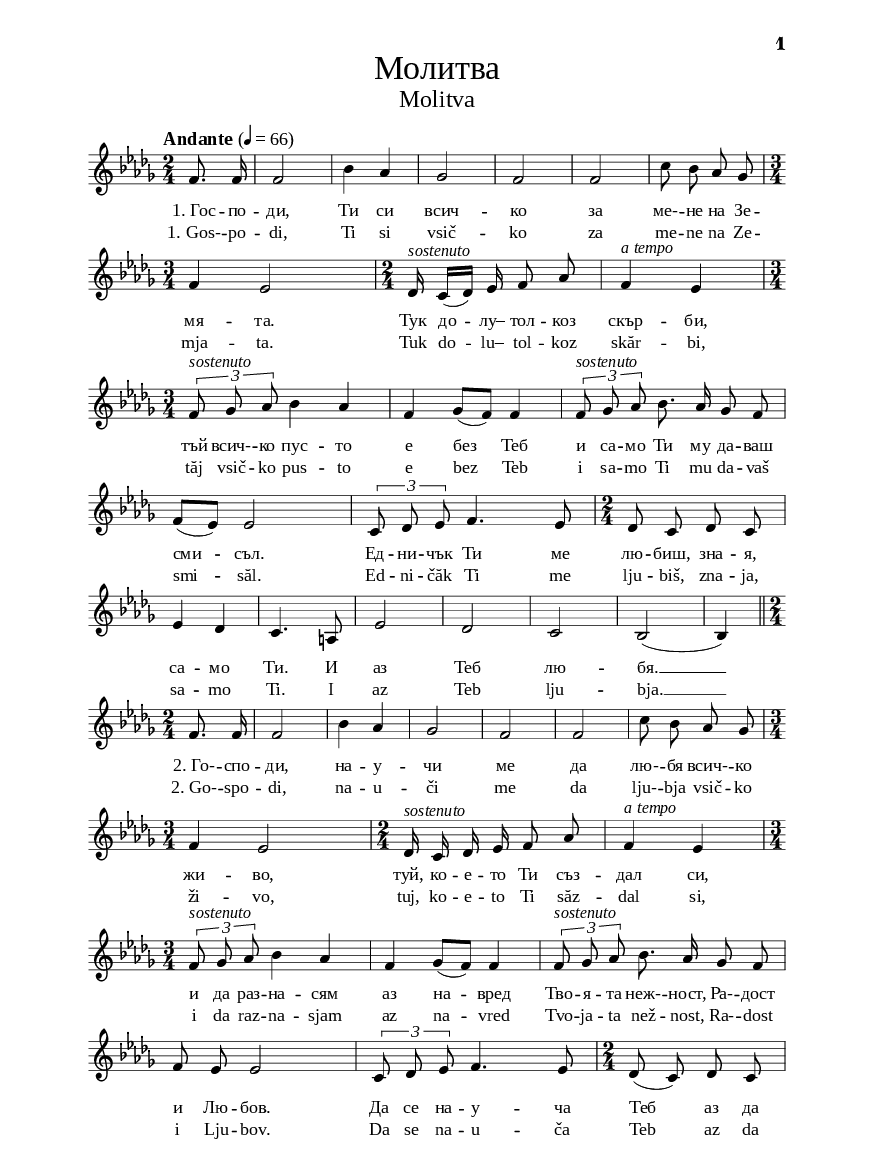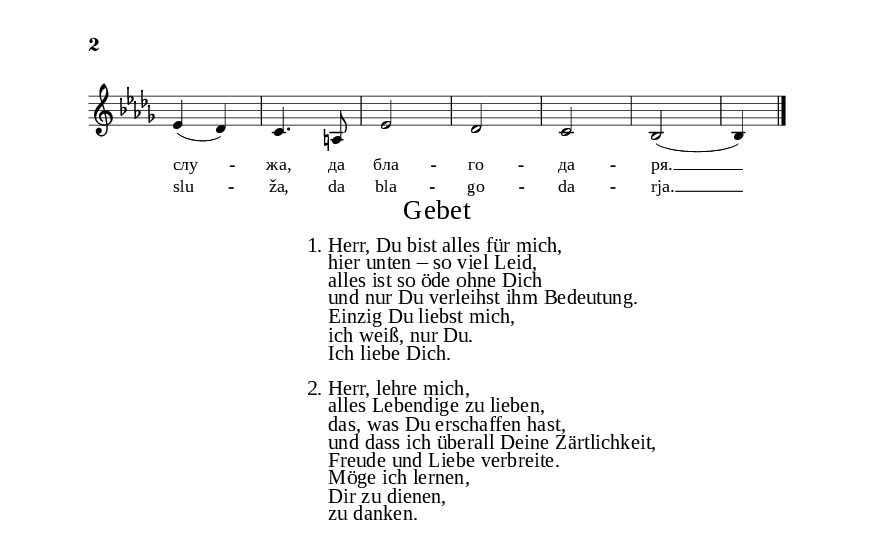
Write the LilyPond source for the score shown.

\version "2.24.2"

% include paper part and global functions
\include "include/globals.ily"

\bookpart {
  \label #'ref179
  \tocItem \markup "Молитва (Господи, Ти Си) – Molitva (Gospodi, Ti Si) "
  \include "include/bookpart-paper.ily"
  \score {
    \include "include/score-layout.ily"

    \new Voice \absolute {
      \clef treble
      \key bes \minor
      \time 2/4
      \tempoFunc "Andante" 4 "66"
      \autoBeamOff
      \partial 4
      f'8.  f'16 | % 2
      f'2 | % 3
      bes'4  as'4 | % 4
      ges'2 | % 5
      f'2 | % 6
      f'2  | % 7
      c''8  bes'8  as'8  ges'8 \break  | % 8
      \time 3/4  | % 8
      f'4  es'2 | % 9
      \time 2/4  | % 9

     des'16^\markup { \italic {sostenuto} }  
      c'16
      ([des'16])  es'16
      f'8  as'8 |
      f'4 ^\markup{ \italic {a tempo} }  es'4 \break | % 11
      \time 3/4  | % 11
      \times 2/3  {
        f'8 ^\markup{ \italic {sostenuto} }  ges'8
        as'8
      }
      bes'4  as'4 | % 12
      f'4  ges'8 ( [  f'8 ) ]  f'4 | % 13
      \times 2/3  {
        f'8 ^\markup{ \italic {sostenuto} }  ges'8
        as'8
      }
      bes'8.  as'16  ges'8  f'8 \break | % 14
       f'8 ( [  es'8 ) ]  es'2
      | % 15

      \times 2/3  {
        c'8  des'8  es'8
      }
      f'4.  es'8 | % 16
      \time 2/4  | % 16
      des'8  c'8 
      des'8  c'8 \break | % 17
      es'4  des'4 | % 18
      c'4.  a8 | % 19
      es'2 |
      des'2 | % 21
      c'2 | % 22
      bes2 ( | bes4 ) \bar "||" \break

      \time 2/4

      \autoBeamOff
      \partial 4
      f'8.  f'16 | % 2
      f'2 | % 3
      bes'4  as'4 | % 4
      ges'2 | % 5
      f'2 | % 6
      f'2  | % 7
      c''8  bes'8  as'8  ges'8 \break | % 8
      \time 3/4  | % 8
      f'4  es'2 | % 9
      \time 2/4  | % 9

      des'16^\markup { \italic {sostenuto} } 
      c'16  
      des'16  es'16
      f'8  as'8 |
      f'4 ^\markup{ \italic {a tempo} }  es'4 \break | % 11
      \time 3/4  | % 11
      \times 2/3  {
        f'8 ^\markup{ \italic {sostenuto} }  ges'8
        as'8
      }
      bes'4  as'4 | % 12
      f'4  ges'8 ( [  f'8 ) ]  f'4 | % 13
      \times 2/3  {
        f'8 ^\markup{ \italic {sostenuto} }  ges'8
        as'8
      }
      bes'8.  as'16  ges'8  f'8 \break | % 14
        f'8 es'8 es'2
      | % 15

      \times 2/3  {
        c'8  des'8  es'8
      }
      f'4.  es'8 | % 16
      \time 2/4  | % 16
       des'8 (  c'8 )
      des'8  c'8 \break | % 17
      es'4 ( des'4 )| % 18
      c'4.   a8  | % 19
      es'2 |
      des'2 | % 21
      c'2 | % 22
      bes2 ( | bes4 ) \bar "|."

    }

    \addlyrics {
      "1. Гос" -- по -- ди, Ти си всич -- ко
      за "ме-" -- не на Зе -- мя -- та. Тук
      до -- лу– тол -- коз скър --
      би, тъй "всич-" -- ко пус -- то е
      без  Теб и са -- мо Ти му да
      -- ваш сми -- съл. Ед -- ни -- чък
      Ти ме лю -- биш, зна -- я, са -- мо
      Ти. И аз Теб лю -- бя. __

      "2. Го-" -- спо -- ди, на -- у -- чи ме
      да "лю-" -- бя "всич-" -- ко жи -- во,
      туй, ко -- е -- то Ти съз -- дал си,
      и да раз -- на -- сям аз на -- вред
      Тво -- я -- та "неж-" -- ност,
      "Ра-" -- дост и Лю -- бов.
      Да се на -- у -- ча
      Теб  аз да слу -- жа, да бла -- го --  да -- ря. __

    }
    \addlyrics {
      "1. Gos-" -- po -- di, Ti si vsič -- ko
      za me -- ne na Ze -- mja -- ta. Tuk
      do -- lu– tol -- koz skăr --
      bi, tăj vsič -- ko pus -- to e
      bez  Teb i sa -- mo Ti mu da
      -- vaš smi -- săl. Ed -- ni -- čăk
      Ti me lju -- biš, zna -- ja, sa -- mo
      Ti. I az Teb lju -- bja. __

      "2. Go-" -- spo -- di, na -- u -- či me
      da "lju-" -- bja vsič -- ko ži -- vo,
      tuj, ko -- e -- to Ti săz -- dal si,
      i da raz -- na -- sjam az na -- vred
      Tvo -- ja -- ta než -- nost,
      "Ra-" -- dost i Lju -- bov.
      Da se na -- u -- ča
      Teb  az da slu -- ža, da bla -- go --  da -- rja. __


    }

    \header {
      title = \titleFunc "Молитва" "Molitva"
    }

    \midi{}

  } % score



  % include foreign translation(s) of the song
  \version "2.24.3"

\markup \fill-line { \fontsize #deTitleFontSize "Gebet" }
\markup \null
\markup \null
\markup \abs-fontsize #10 {
  \hspace #30
  \override #`(baseline-skip . ,deCoupletBaselineSkip)

  \column {
    \line { 1. Herr, Du bist alles für mich,}

    \line { "   "hier unten – so viel Leid,}

    \line { "   "alles ist so öde ohne Dich}

    \line { "   "und nur Du verleihst ihm Bedeutung.}

    \line { "   "Einzig Du liebst mich,}
 
    \line { "   "ich weiß, nur Du.}

    \line { "   "Ich liebe Dich. }

    \line { " " }

    \line { 2. Herr, lehre mich,}

    \line { "   "alles Lebendige zu lieben,}

    \line { "   "das, was Du erschaffen hast,}

    \line { "   "und dass ich überall Deine Zärtlichkeit,}

    \line { "   "Freude und Liebe verbreite.}

    \line { "   "Möge ich lernen, }

    \line { "   "Dir zu dienen,}

    \line { "   "zu danken. }

  }
}

} % bookpart

% Più mosso
%
